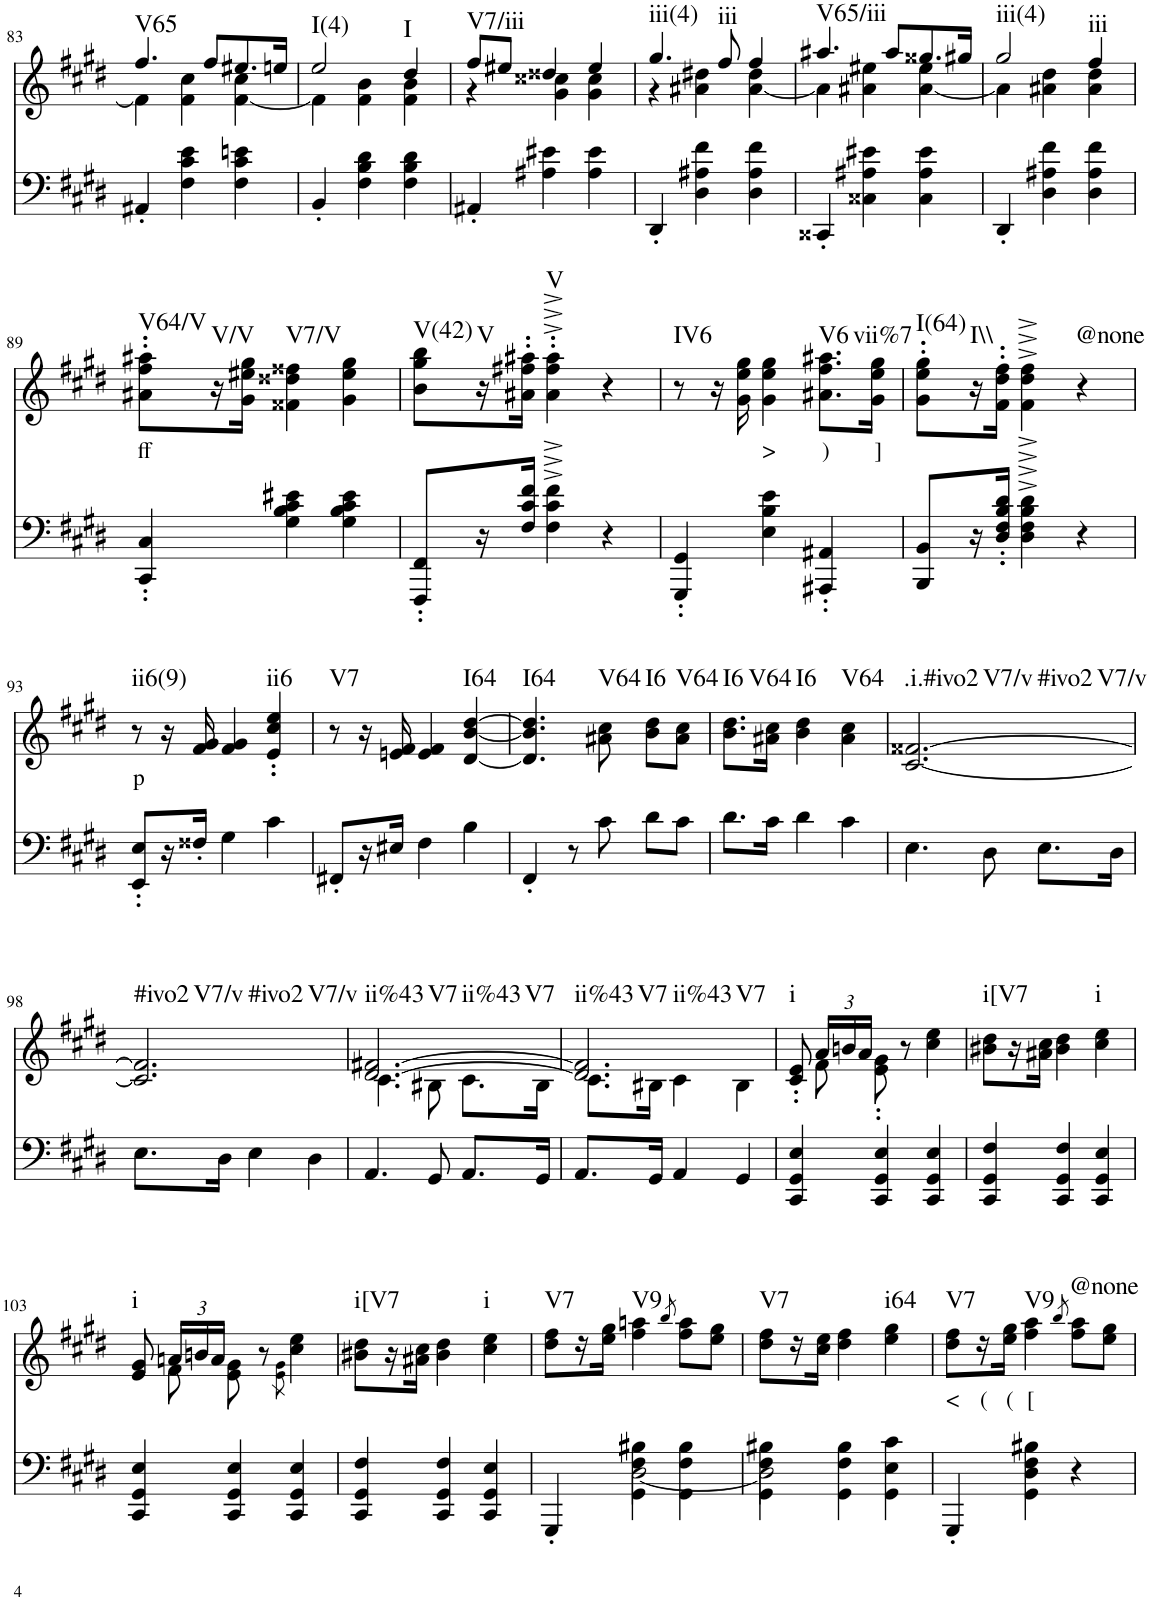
**kern	**kern	**text	**harte
*part2	*part1	*part1	*part1
*staff2	*staff1	*staff1	*
*I"piano	*I"piano	*	*
*I'Pno	*I'Pno	*	*
!!LO:PB:g=z
*clefF4	*clefG2	*	*
*k[f#c#g#d#]	*k[f#c#g#d#]	*	*
*c#:	*c#:	*	*
*M3/4	*M3/4	*	*
=83	=83	=83	=83
*	*^	*	*
!	!	!	!	!LO:H:kt=V65
4AA#X'/	4.ff#/	4f#\]	.	N
4F#\ 4c#\ 4e\	.	4f#\ 4cc#\	.	.
.	8ff#/L	.	.	.
4F#\ 4c#\ 4en\	8.ee#X/	[4f#\ 4cc#\	.	.
.	16een/Jk	.	.	.
=84	=84	=84	=84	=84
!	!	!	!	!LO:H:kt=I(4)
4BB'/	2ee/	4f#\]	.	N
4F#\ 4B\ 4d#\	.	4f#\ 4b\	.	.
!	!	!	!	!LO:H:kt=I
4F#\ 4B\ 4d#\	4dd#/	4f#\ 4b\	.	N
=85	=85	=85	=85	=85
!	!	!	!	!LO:H:kt=V7/iii
4AA#X'/	8ff#/L	4r	.	N
.	8ee#X/J	.	.	.
4A#X\ 4e#X\	4dd##X/	4g#\ 4cc##X\	.	.
4A#\ 4e#\	4ee#/	4g#\ 4cc##\	.	.
=86	=86	=86	=86	=86
!	!	!	!	!LO:H:kt=iii(4)
4DD#'/	4.gg#/	4r	.	N
4D#\ 4A#X\ 4f#\	.	4a#X\ 4dd#X\	.	.
!	!	!	!	!LO:H:kt=iii
.	8ff#/	.	.	N
4D#\ 4A#\ 4f#\	4ff#/	[4a#\ 4dd#\	.	.
=87	=87	=87	=87	=87
!	!	!	!	!LO:H:kt=V65/iii
4CC##X'/	4.aa#X/	4a#\]	.	N
4C##X\ 4A#X\ 4e#X\	.	4a#X\ 4ee#X\	.	.
.	8aa#/L	.	.	.
4C##\ 4A#\ 4e#\	8.gg##X/	[4a#\ 4ee#\	.	.
.	16gg#X/Jk	.	.	.
=88	=88	=88	=88	=88
!	!	!	!	!LO:H:kt=iii(4)
4DD#'/	2gg#/	4a#\]	.	N
4D#\ 4A#X\ 4f#\	.	4a#X\ 4dd#\	.	.
!	!	!	!	!LO:H:kt=iii
4D#\ 4A#\ 4f#\	4ff#/	4a#\ 4dd#\	.	N
!!LO:LB:g=z
=89	=89	=89	=89	=89
!	!	!	!LO:LY:b	!LO:H:kt=V64/V
*	*v	*v	*	*
4CC#/' 4C#/'	8a#X\' 8ff#\' 8aa#X\'L	ff	N
!	!	!	!LO:H:kt=V/V
.	16r	.	N
.	16g#\ 16ee#X\ 16gg#\JJ	.	.
!	!	!	!LO:H:kt=V7/V
4G#\ 4B\ 4c#\ 4e#X\	4f##X\ 4dd##X\ 4ff##X\	.	N
4G#\ 4B\ 4c#\ 4e#\	4g#\ 4ee#\ 4gg#\	.	.
=90	=90	=90	=90
!	!	!	!LO:H:kt=V(42)
8FFF#/' 8FF#/'L	8b\ 8gg#\ 8bb\L	.	N
!	!	!	!LO:H:kt=V
16r	16r	.	N
16F#/ 16c#/ 16f#/JJ	16a#X\' 16ff#X\' 16aa#X\'JJ	.	.
!	!	!	!LO:H:kt=V
4F#\^ 4c#\^ 4f#\^	4a#\'^ 4ff#\'^ 4aa#\'^	.	N
4r	4r	.	.
=91	=91	=91	=91
!	!	!	!LO:H:kt=IV6
4GGG#/' 4GG#/'	8r	.	N
.	16r	.	.
.	16g#\ 16ee\ 16gg#\	.	.
!	!	!LO:LY:b	!
4E\ 4B\ 4e\	4g#\ 4ee\ 4gg#\	>	.
!	!	!LO:LY:b	!LO:H:n=1:kt=V6
!	!	!	!LO:H:n=2:kt=vii%7
4AAA#X/' 4AA#X/'	8.a#X\ 8.ff#\ 8.aa#X\L	)	N N
!	!	!LO:LY:b	!
.	16g#\ 16ee\ 16gg#\Jk	]	.
=92	=92	=92	=92
!	!	!	!LO:H:kt=I(64)
8BBB/ 8BB/L	8g#\' 8ee\' 8gg#\'L	.	N
!	!	!	!LO:H:kt=I\\
16r	16r	.	N
16D#/' 16F#/' 16B/' 16d#/'JJ	16f#\' 16dd#\' 16ff#\'JJ	.	.
4D#\^ 4F#\^ 4B\^ 4d#\^	4f#\^ 4dd#\^ 4ff#\^	.	.
!	!	!	!LO:H:kt=@none
4r	4r	.	N
!!LO:LB:g=z
=93	=93	=93	=93
!	!	!LO:LY:b	!LO:H:kt=ii6(9)
8EE/' 8E/'L	8r	p	N
16r	16r	.	.
16F##X'/JJ	16f#/ 16g#/	.	.
4G#\	4f#/ 4g#/	.	.
!	!	!	!LO:H:kt=ii6
4c#\	4e/' 4cc#/' 4ee/'	.	N
=94	=94	=94	=94
!	!	!	!LO:H:kt=V7
8FF#X'/L	8r	.	N
16r	16r	.	.
16E#X/JJ	16en/ 16f#/	.	.
4F#\	4e/ 4f#/	.	.
!	!	!	!LO:H:kt=I64
4B\	[4d#/ [4b/ [4dd#/	.	N
=95	=95	=95	=95
!	!	!	!LO:H:kt=I64
4FF#'/	4.d#/] 4.b/] 4.dd#/]	.	N
8r	.	.	.
!	!	!	!LO:H:kt=V64
8c#\	8a#X\ 8cc#\	.	N
!	!	!	!LO:H:kt=I6
8d#\L	8b\ 8dd#\L	.	N
!	!	!	!LO:H:kt=V64
8c#\J	8a#\ 8cc#\J	.	N
=96	=96	=96	=96
!	!	!	!LO:H:n=1:kt=I6
!	!	!	!LO:H:n=2:kt=V64
8.d#\L	8.b\ 8.dd#\L	.	N N
16c#\Jk	16a#X\ 16cc#\Jk	.	.
!	!	!	!LO:H:kt=I6
4d#\	4b\ 4dd#\	.	N
!	!	!	!LO:H:kt=V64
4c#\	4a#\ 4cc#\	.	N
=97	=97	=97	=97
!	!	!	!LO:H:n=1:kt=.i.#ivo2
!	!	!	!LO:H:n=2:kt=V7/v
!	!	!	!LO:H:n=3:kt=#ivo2
!	!	!	!LO:H:n=4:kt=V7/v
4.E\	[2.c#/ [2.f##X/	.	N N N N
8D#\	.	.	.
8.E\L	.	.	.
16D#\Jk	.	.	.
!!LO:LB:g=z
=98	=98	=98	=98
!	!	!	!LO:H:n=1:kt=#ivo2
!	!	!	!LO:H:n=2:kt=V7/v
!	!	!	!LO:H:n=3:kt=#ivo2
!	!	!	!LO:H:n=4:kt=V7/v
8.E\L	2.c#/] 2.f##/]	.	N N N N
16D#\Jk	.	.	.
4E\	.	.	.
4D#\	.	.	.
=99	=99	=99	=99
*	*^	*	*
!	!	!	!	!LO:H:n=1:kt=ii%43
!	!	!	!	!LO:H:n=2:kt=V7
!	!	!	!	!LO:H:n=3:kt=ii%43
!	!	!	!	!LO:H:n=4:kt=V7
4.AA/	[2.d#/ [2.f#X/	4.c#\	.	N N N N
8GG#/	.	8B#X\	.	.
8.AA/L	.	8.c#\L	.	.
16GG#/Jk	.	16B#\Jk	.	.
=100	=100	=100	=100	=100
!	!	!	!	!LO:H:n=1:kt=ii%43
!	!	!	!	!LO:H:n=2:kt=V7
!	!	!	!	!LO:H:n=3:kt=ii%43
!	!	!	!	!LO:H:n=4:kt=V7
8.AA/L	2.d#/] 2.f#/]	8.c#\L	.	N N N N
16GG#/Jk	.	16B#X\Jk	.	.
4AA/	.	4c#\	.	.
4GG#/	.	4B#\	.	.
=101	=101	=101	=101	=101
!	!	!	!	!LO:H:kt=i
4CC#/ 4GG#/ 4E/	8c#/' 8e/'	8ryy	.	N
*	*Xbrackettup	*	*	*
.	24a/LL	8f#\	.	.
.	24bn/	.	.	.
.	24a/JJ	.	.	.
4CC#/ 4GG#/ 4E/	8ryy	8e\' 8g#\'	.	.
.	8r	8ryy	.	.
4CC#/ 4GG#/ 4E/	4ryy	4cc#\ 4ee\	.	.
=102	=102	=102	=102	=102
!	!	!	!	!LO:H:kt=i[V7
*	*v	*v	*	*
4CC#/ 4GG#/ 4F#/	8b#X\ 8dd#\L	.	N
.	16r	.	.
.	16a#X\ 16cc#\JJ	.	.
4CC#/ 4GG#/ 4F#/	4b#\ 4dd#\	.	.
!	!	!	!LO:H:kt=i
4CC#/ 4GG#/ 4E/	4cc#\ 4ee\	.	N
!!LO:LB:g=z
=103	=103	=103	=103
*	*^	*	*
!	!	!	!	!LO:H:kt=i
4CC#/ 4GG#/ 4E/	8e/ 8g#/	8ryy	.	N
.	24an/LL	8f#\	.	.
.	24bn/	.	.	.
.	24a/JJ	.	.	.
4CC#/ 4GG#/ 4E/	8ryy	8e\ 8g#\	.	.
.	8r	8ryy	.	.
.	.	8qe\ 8qg#\	.	.
4CC#/ 4GG#/ 4E/	4ryy	4cc#\ 4ee\	.	.
=104	=104	=104	=104	=104
!	!	!	!	!LO:H:kt=i[V7
*	*v	*v	*	*
4CC#/ 4GG#/ 4F#/	8b#X\ 8dd#\L	.	N
.	16r	.	.
.	16a#X\ 16cc#\JJ	.	.
4CC#/ 4GG#/ 4F#/	4b#\ 4dd#\	.	.
!	!	!	!LO:H:kt=i
4CC#/ 4GG#/ 4E/	4cc#\ 4ee\	.	N
=105	=105	=105	=105
*^	*	*	*
!	!	!	!	!LO:H:kt=V7
4GGG#'/	4ryy	8dd#\ 8ff#\L	.	N
.	.	16r	.	.
.	.	16ee\ 16gg#\JJ	.	.
!	!	!	!	!LO:H:kt=V9
[2D#\	4GG#\ 4F#\ 4B#X\	4ff#\ 4aan\	.	N
.	.	8qbb/	.	.
.	4GG#\ 4F#\ 4B#\	8ff#\ 8aa\L	.	.
.	.	8ee\ 8gg#\J	.	.
=106	=106	=106	=106	=106
!	!	!	!	!LO:H:kt=V7
2D#\]	4GG#\ 4F#\ 4B#X\	8dd#\ 8ff#\L	.	N
.	.	16r	.	.
.	.	16cc#\ 16ee\JJ	.	.
.	4GG#\ 4F#\ 4B#\	4dd#\ 4ff#\	.	.
!	!	!	!	!LO:H:kt=i64
4ryy	4GG#\ 4E\ 4c#\	4ee\ 4gg#\	.	N
=107	=107	=107	=107	=107
!	!	!	!LO:LY:b	!LO:H:kt=V7
*v	*v	*	*	*
4GGG#'/	8dd#\ 8ff#\L	<	N
!	!	!LO:LY:b	!
.	16r	(	.
!	!	!LO:LY:b	!
.	16ee\ 16gg#\JJ	(	.
!	!	!LO:LY:b	!LO:H:kt=V9
4GG#\ 4D#\ 4F#\ 4B#X\	4ff#\ 4aa\	[	N
.	8qbb/	.	.
!	!	!	!LO:H:kt=@none
4r	8ff#\ 8aa\L	.	N
.	8ee\ 8gg#\J	.	.
=	=	=	=
*-	*-	*-	*-
